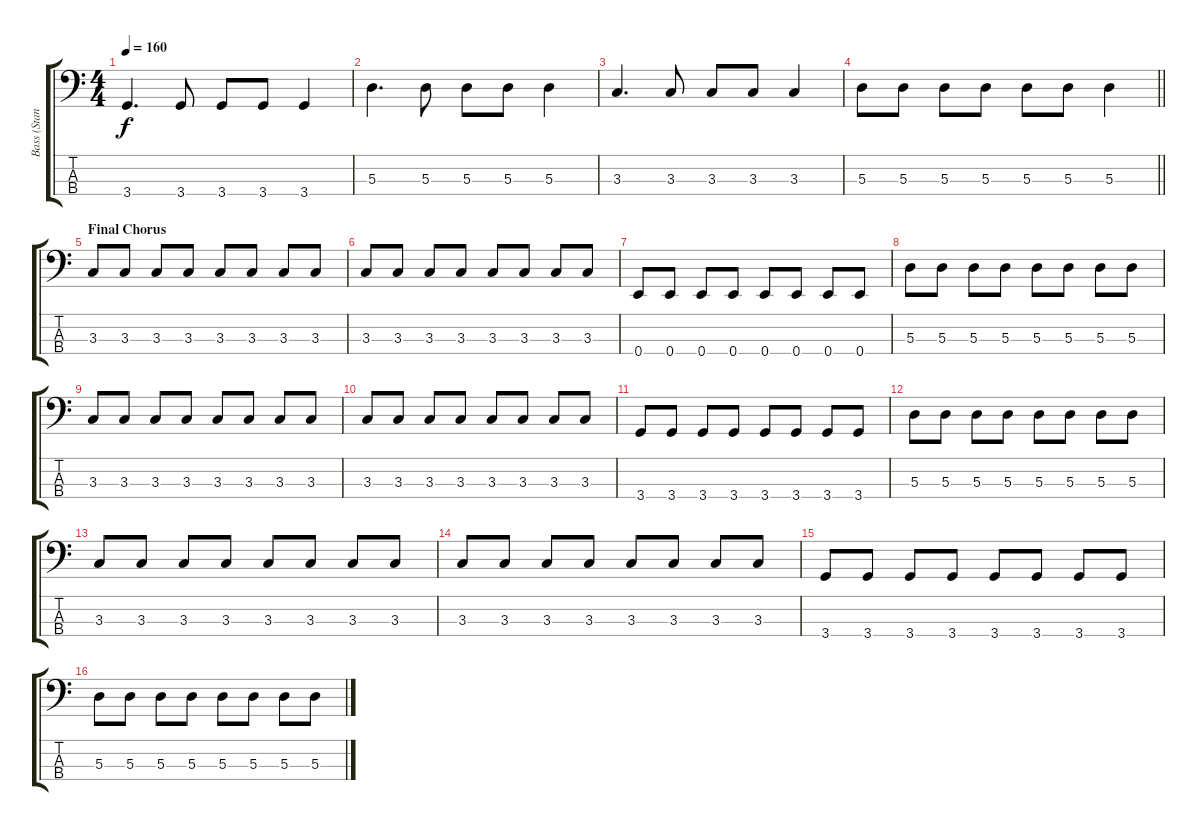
\track ("Bass (Standard T.)" "Bass (Stan") {instrument electricbasspick}
\staff {score tabs}
\tuning (G2 D2 A1 E1) {hide}
\ts (4 4)
\tempo 160
\clef f4
\ks c
3.4.4{d dy f} 3.4.8 3.4.8 3.4.8 3.4.4 |
5.3.4{d} 5.3.8 5.3.8 5.3.8 5.3.4 |
3.3.4{d} 3.3.8 3.3.8 3.3.8 3.3.4 |
\barLineRight lightlight
5.3.8 5.3.8 5.3.8 5.3.8 5.3.8 5.3.8 5.3.4 |
\section ("" "Final Chorus")
3.3.8 3.3.8 3.3.8 3.3.8 3.3.8 3.3.8 3.3.8 3.3.8 |
3.3.8 3.3.8 3.3.8 3.3.8 3.3.8 3.3.8 3.3.8 3.3.8 |
0.4.8 0.4.8 0.4.8 0.4.8 0.4.8 0.4.8 0.4.8 0.4.8 |
5.3.8 5.3.8 5.3.8 5.3.8 5.3.8 5.3.8 5.3.8 5.3.8 |
3.3.8 3.3.8 3.3.8 3.3.8 3.3.8 3.3.8 3.3.8 3.3.8 |
3.3.8 3.3.8 3.3.8 3.3.8 3.3.8 3.3.8 3.3.8 3.3.8 |
3.4.8 3.4.8 3.4.8 3.4.8 3.4.8 3.4.8 3.4.8 3.4.8 |
5.3.8 5.3.8 5.3.8 5.3.8 5.3.8 5.3.8 5.3.8 5.3.8 |
3.3.8 3.3.8 3.3.8 3.3.8 3.3.8 3.3.8 3.3.8 3.3.8 |
3.3.8 3.3.8 3.3.8 3.3.8 3.3.8 3.3.8 3.3.8 3.3.8 |
3.4.8 3.4.8 3.4.8 3.4.8 3.4.8 3.4.8 3.4.8 3.4.8 |
5.3.8 5.3.8 5.3.8 5.3.8 5.3.8 5.3.8 5.3.8 5.3.8
